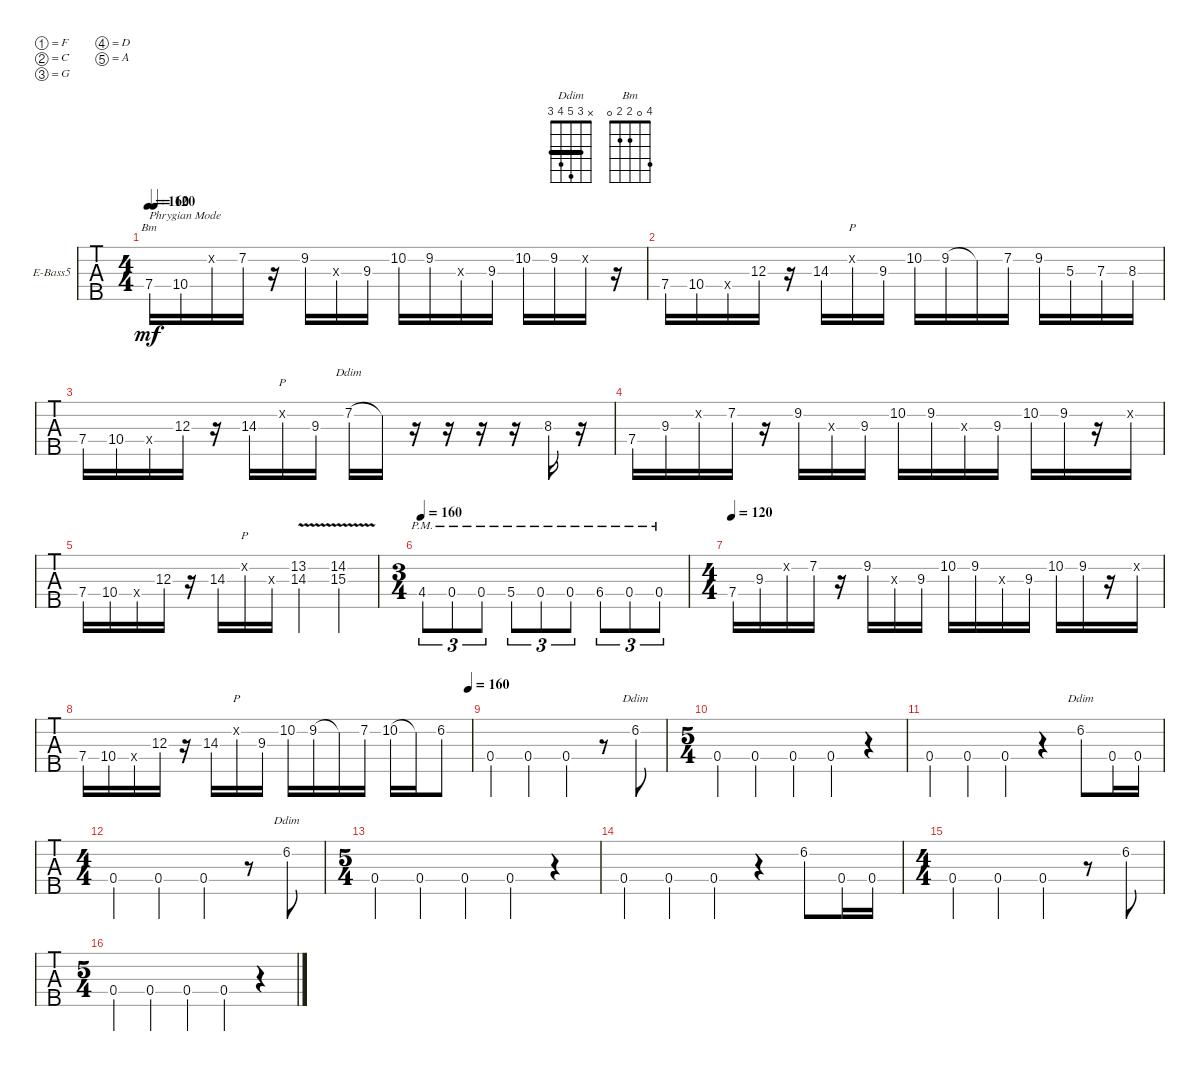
\defaultSystemsLayout 4
\bracketExtendMode groupsimilarinstruments
\firstSystemTrackNameOrientation horizontal
\otherSystemsTrackNameOrientation horizontal
\track ("Electric Bass" "E-Bass5") {instrument electricbassfinger}
\staff {tabs}
\tuning (F2 C2 G1 D1 A0)
\chord ("Ddim" x 3 5 4 3) {barre 3}
\chord ("Bm" 4 0 2 2 0)
\ts (4 4)
\tempo 160
\tempo (120 0.0125)
\clef f4
\ks c
7.4.16{ch "Bm" txt "Phrygian Mode" dy mf} 10.4.16 0.2{x}.16 7.2.16 r.16 9.2.16 0.3{x}.16 9.3.16 10.2.16 9.2.16 0.3{x}.16 9.3.16 10.2.16 9.2.16 0.2{x}.16 r.16 |
7.4.16 10.4.16 0.4{x}.16 12.3.16 r.16 14.3.16 0.2{x}.16{p} 9.3.16 10.2.16 9.2.16 9.2{t}.16 7.2.16 9.2.16 5.3.16 7.3.16 8.3.16 |
7.4.16 10.4.16 0.4{x}.16 12.3.16 r.16 14.3.16 0.2{x}.16{p} 9.3.16 7.2.16{ch "Ddim"} 7.2{t}.16 r.16 r.16 r.16 r.16 8.3.16 r.16 |
7.4.16 9.3.16 0.2{x}.16 7.2.16 r.16 9.2.16 0.3{x}.16 9.3.16 10.2.16 9.2.16 0.3{x}.16 9.3.16 10.2.16 9.2.16 r.16 0.2{x}.16 |
7.4.16 10.4.16 0.4{x}.16 12.3.16 r.16 14.3.16 0.2{x}.16{p} 9.3{x}.16 (13.2{v} 14.3{v}).4 (14.2{v} 15.3{v}).4 |
\ts (3 4)
\tempo 160
4.4{pm}.8{tu (3 2)} 0.4{pm}.8{tu (3 2)} 0.4{pm}.8{tu (3 2)} 5.4{pm}.8{tu (3 2)} 0.4{pm}.8{tu (3 2)} 0.4{pm}.8{tu (3 2)} 6.4{pm}.8{tu (3 2)} 0.4{pm}.8{tu (3 2)} 0.4{pm}.8{tu (3 2)} |
\ts (4 4)
\tempo 120
7.4.16 9.3.16 0.2{x}.16 7.2.16 r.16 9.2.16 0.3{x}.16 9.3.16 10.2.16 9.2.16 0.3{x}.16 9.3.16 10.2.16 9.2.16 r.16 0.2{x}.16 |
\tempo (160 0.99375)
7.4.16 10.4.16 0.4{x}.16 12.3.16 r.16 14.3.16 0.2{x}.16{p} 9.3.16 10.2.16 9.2.16 9.2{t}.16 7.2.16 10.2.16 10.2{t}.16 6.2.8 |
0.4.4 0.4.4 0.4.4 r.8 6.2.8{ch "Ddim"} |
\ts (5 4)
0.4.4 0.4.4 0.4.4 0.4.4 r.4 |
0.4.4 0.4.4 0.4.4 r.4 6.2.8{ch "Ddim"} 0.4{st}.16 0.4{st}.16 |
\ts (4 4)
0.4.4 0.4.4 0.4.4 r.8 6.2.8{ch "Ddim"} |
\ts (5 4)
0.4.4 0.4.4 0.4.4 0.4.4 r.4 |
0.4.4 0.4.4 0.4.4 r.4 6.2.8 0.4{st}.16 0.4{st}.16 |
\ts (4 4)
0.4.4 0.4.4 0.4.4 r.8 6.2.8 |
\ts (5 4)
0.4.4 0.4.4 0.4.4 0.4.4 r.4
